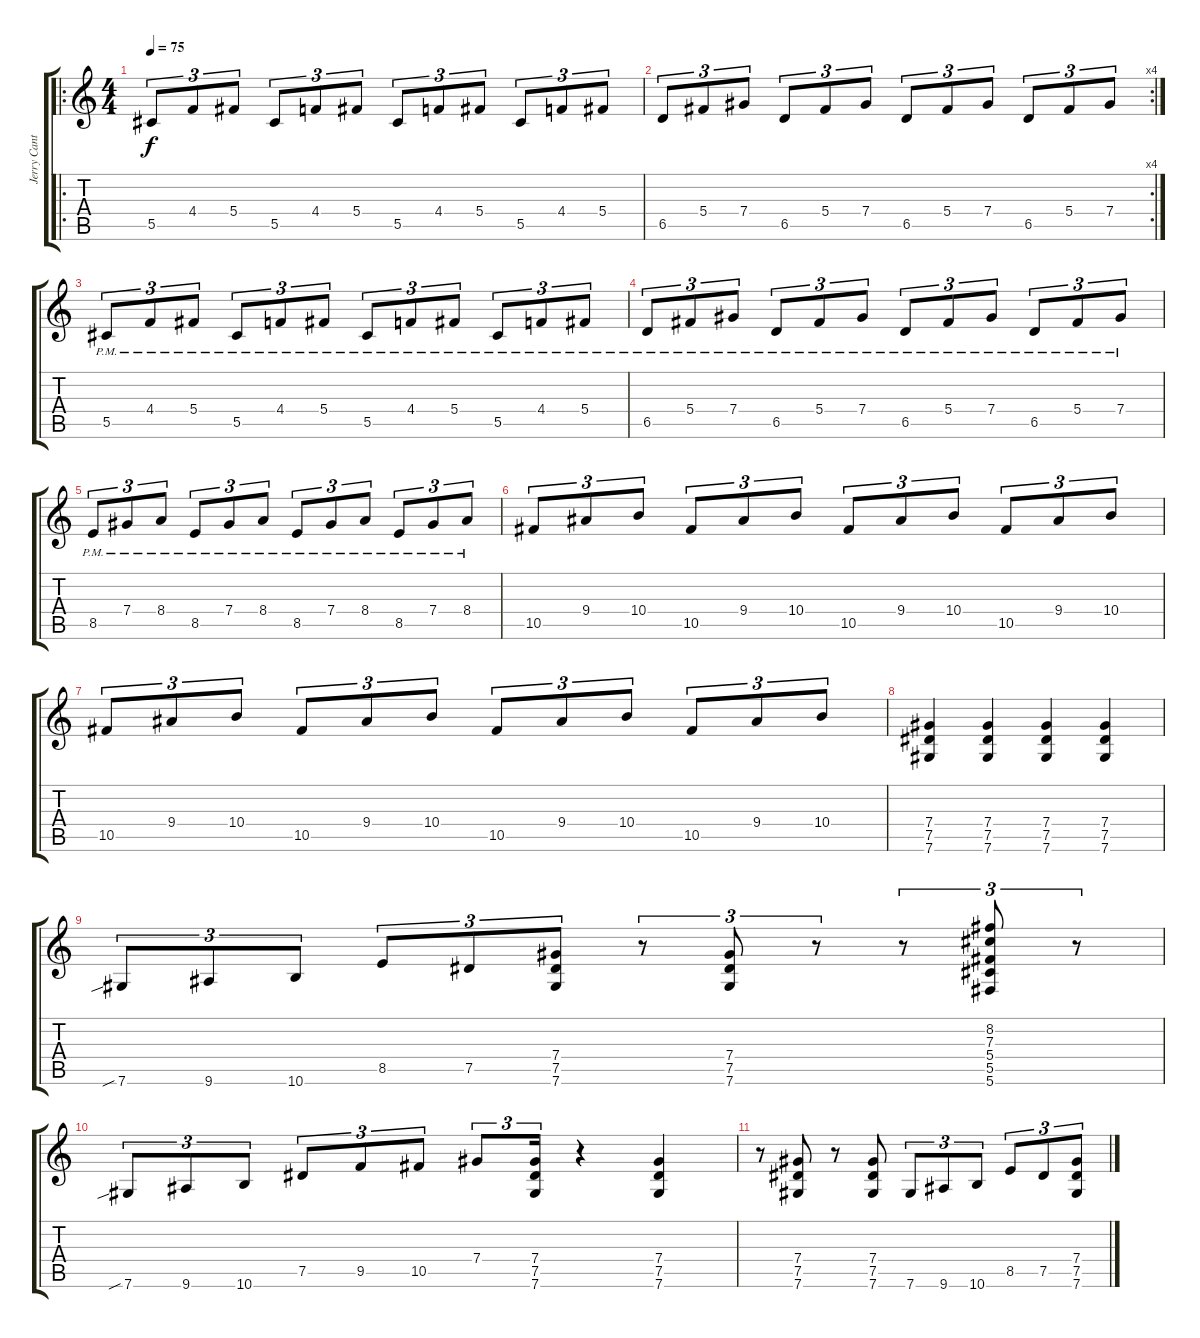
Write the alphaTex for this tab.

\track ("Jerry Cantrell" "Jerry Cant") {instrument overdrivenguitar}
\staff {score tabs}
\tuning (Eb4 Bb3 Gb3 Db3 Ab2 Db2) {hide}
\ro
\ts (4 4)
\tempo 75
\clef g2
\ks c
5.5.8{tu (3 2) dy f} 4.4.8{tu (3 2)} 5.4.8{tu (3 2)} 5.5.8{tu (3 2)} 4.4.8{tu (3 2)} 5.4.8{tu (3 2)} 5.5.8{tu (3 2)} 4.4.8{tu (3 2)} 5.4.8{tu (3 2)} 5.5.8{tu (3 2)} 4.4.8{tu (3 2)} 5.4.8{tu (3 2)} |
\rc 4
6.5.8{tu (3 2)} 5.4.8{tu (3 2)} 7.4.8{tu (3 2)} 6.5.8{tu (3 2)} 5.4.8{tu (3 2)} 7.4.8{tu (3 2)} 6.5.8{tu (3 2)} 5.4.8{tu (3 2)} 7.4.8{tu (3 2)} 6.5.8{tu (3 2)} 5.4.8{tu (3 2)} 7.4.8{tu (3 2)} |
5.5{pm}.8{tu (3 2)} 4.4{pm}.8{tu (3 2)} 5.4{pm}.8{tu (3 2)} 5.5{pm}.8{tu (3 2)} 4.4{pm}.8{tu (3 2)} 5.4{pm}.8{tu (3 2)} 5.5{pm}.8{tu (3 2)} 4.4{pm}.8{tu (3 2)} 5.4{pm}.8{tu (3 2)} 5.5{pm}.8{tu (3 2)} 4.4{pm}.8{tu (3 2)} 5.4{pm}.8{tu (3 2)} |
6.5{pm}.8{tu (3 2)} 5.4{pm}.8{tu (3 2)} 7.4{pm}.8{tu (3 2)} 6.5{pm}.8{tu (3 2)} 5.4{pm}.8{tu (3 2)} 7.4{pm}.8{tu (3 2)} 6.5{pm}.8{tu (3 2)} 5.4{pm}.8{tu (3 2)} 7.4{pm}.8{tu (3 2)} 6.5{pm}.8{tu (3 2)} 5.4{pm}.8{tu (3 2)} 7.4{pm}.8{tu (3 2)} |
8.5{pm}.8{tu (3 2)} 7.4{pm}.8{tu (3 2)} 8.4{pm}.8{tu (3 2)} 8.5{pm}.8{tu (3 2)} 7.4{pm}.8{tu (3 2)} 8.4{pm}.8{tu (3 2)} 8.5{pm}.8{tu (3 2)} 7.4{pm}.8{tu (3 2)} 8.4{pm}.8{tu (3 2)} 8.5{pm}.8{tu (3 2)} 7.4{pm}.8{tu (3 2)} 8.4{pm}.8{tu (3 2)} |
10.5.8{tu (3 2)} 9.4.8{tu (3 2)} 10.4.8{tu (3 2)} 10.5.8{tu (3 2)} 9.4.8{tu (3 2)} 10.4.8{tu (3 2)} 10.5.8{tu (3 2)} 9.4.8{tu (3 2)} 10.4.8{tu (3 2)} 10.5.8{tu (3 2)} 9.4.8{tu (3 2)} 10.4.8{tu (3 2)} |
10.5.8{tu (3 2)} 9.4.8{tu (3 2)} 10.4.8{tu (3 2)} 10.5.8{tu (3 2)} 9.4.8{tu (3 2)} 10.4.8{tu (3 2)} 10.5.8{tu (3 2)} 9.4.8{tu (3 2)} 10.4.8{tu (3 2)} 10.5.8{tu (3 2)} 9.4.8{tu (3 2)} 10.4.8{tu (3 2)} |
(7.4 7.5 7.6).4 (7.4 7.5 7.6).4 (7.4 7.5 7.6).4 (7.4 7.5 7.6).4 |
7.6{sib}.8{tu (3 2)} 9.6.8{tu (3 2)} 10.6.8{tu (3 2)} 8.5.8{tu (3 2)} 7.5.8{tu (3 2)} (7.4 7.5 7.6).8{tu (3 2)} r.8{tu (3 2)} (7.4 7.5 7.6).8{tu (3 2)} r.8{tu (3 2)} r.8{tu (3 2)} (8.2 7.3 5.4 5.5 5.6).8{tu (3 2)} r.8{tu (3 2)} |
7.6{sib}.8{tu (3 2)} 9.6.8{tu (3 2)} 10.6.8{tu (3 2)} 7.5.8{tu (3 2)} 9.5.8{tu (3 2)} 10.5.8{tu (3 2)} 7.4.8{tu (3 2)} (7.4 7.5 7.6).16{tu (3 2)} r.4 (7.4 7.5 7.6).4 |
r.8 (7.4 7.5 7.6).8 r.8 (7.4 7.5 7.6).8 7.6.8{tu (3 2)} 9.6.8{tu (3 2)} 10.6.8{tu (3 2)} 8.5.8{tu (3 2)} 7.5.8{tu (3 2)} (7.4 7.5 7.6).8{tu (3 2)}
